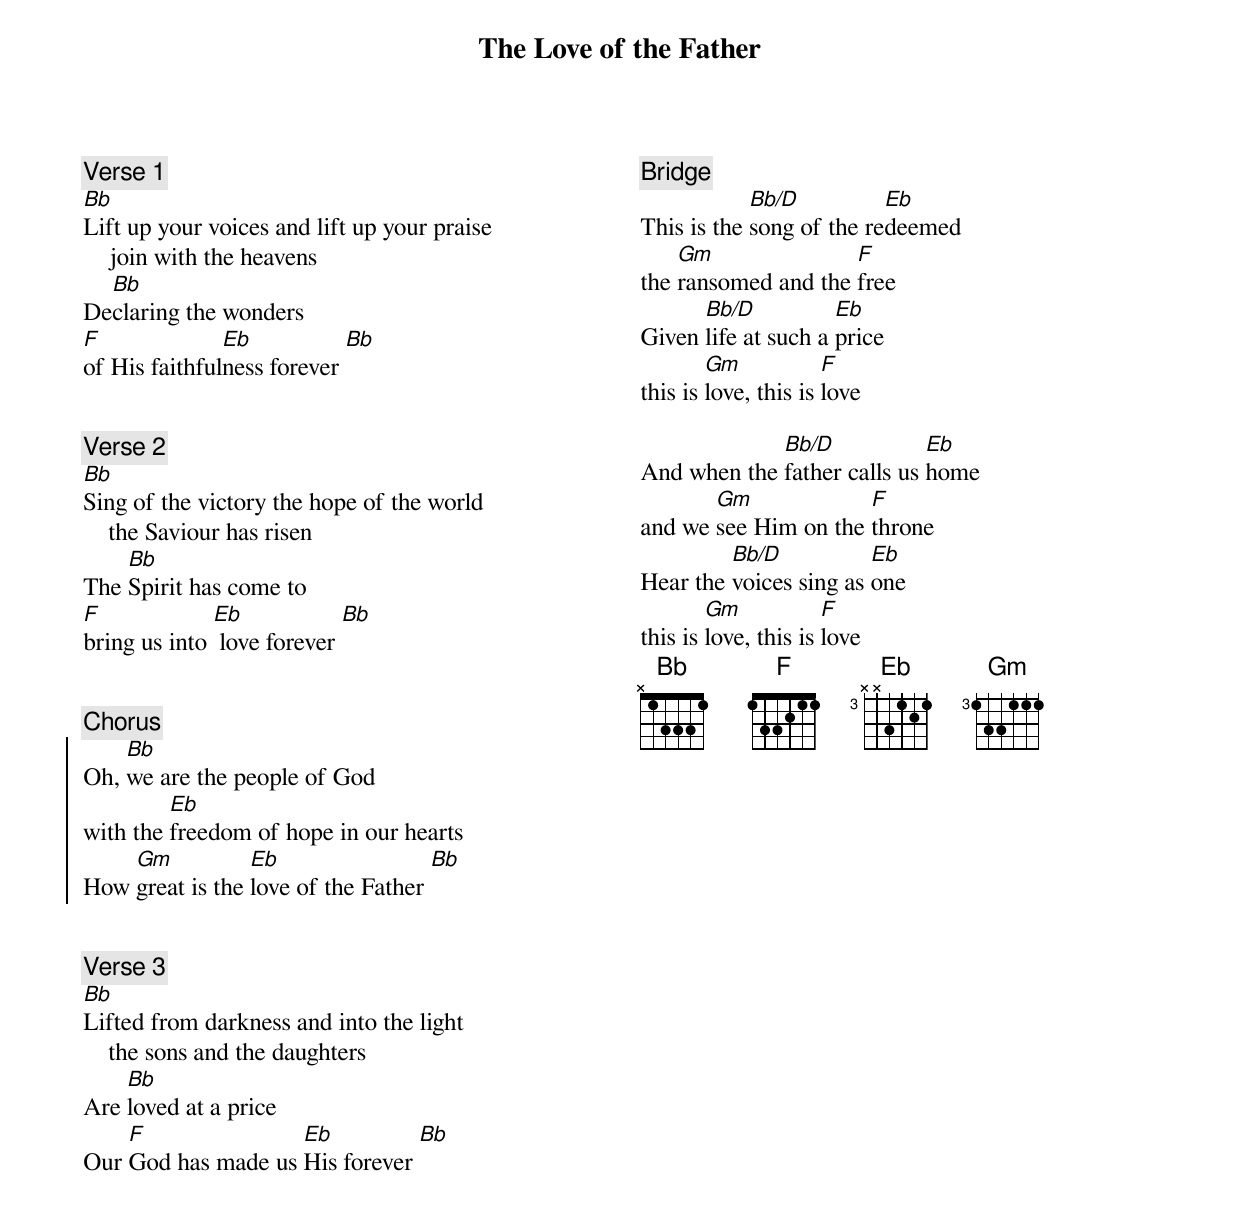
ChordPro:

{t:The Love of the Father}
{columns:2}

{c:Verse 1}
[Bb]Lift up your voices and lift up your praise
    join with the heavens
De[Bb]claring the wonders
[F]of His faithful[Eb]ness forever [Bb]


{c:Verse 2}
[Bb]Sing of the victory the hope of the world
    the Saviour has risen
The [Bb]Spirit has come to
[F]bring us into [Eb] love forever [Bb]


{c:Chorus}
{soc}
Oh, [Bb]we are the people of God
with the [Eb]freedom of hope in our hearts
How [Gm]great is the [Eb]love of the Father [Bb]
{eoc}


{c:Verse 3}
[Bb]Lifted from darkness and into the light
    the sons and the daughters
Are [Bb]loved at a price
Our [F]God has made us [Eb]His forever [Bb]

{colb}
{c:Bridge}
This is the [Bb/D]song of the re[Eb]deemed
the [Gm]ransomed and the [F]free
Given [Bb/D]life at such a [Eb]price
this is [Gm]love, this is [F]love

And when the [Bb/D]father calls us [Eb]home
and we [Gm]see Him on the [F]throne
Hear the [Bb/D]voices sing as [Eb]one
this is [Gm]love, this is [F]love
